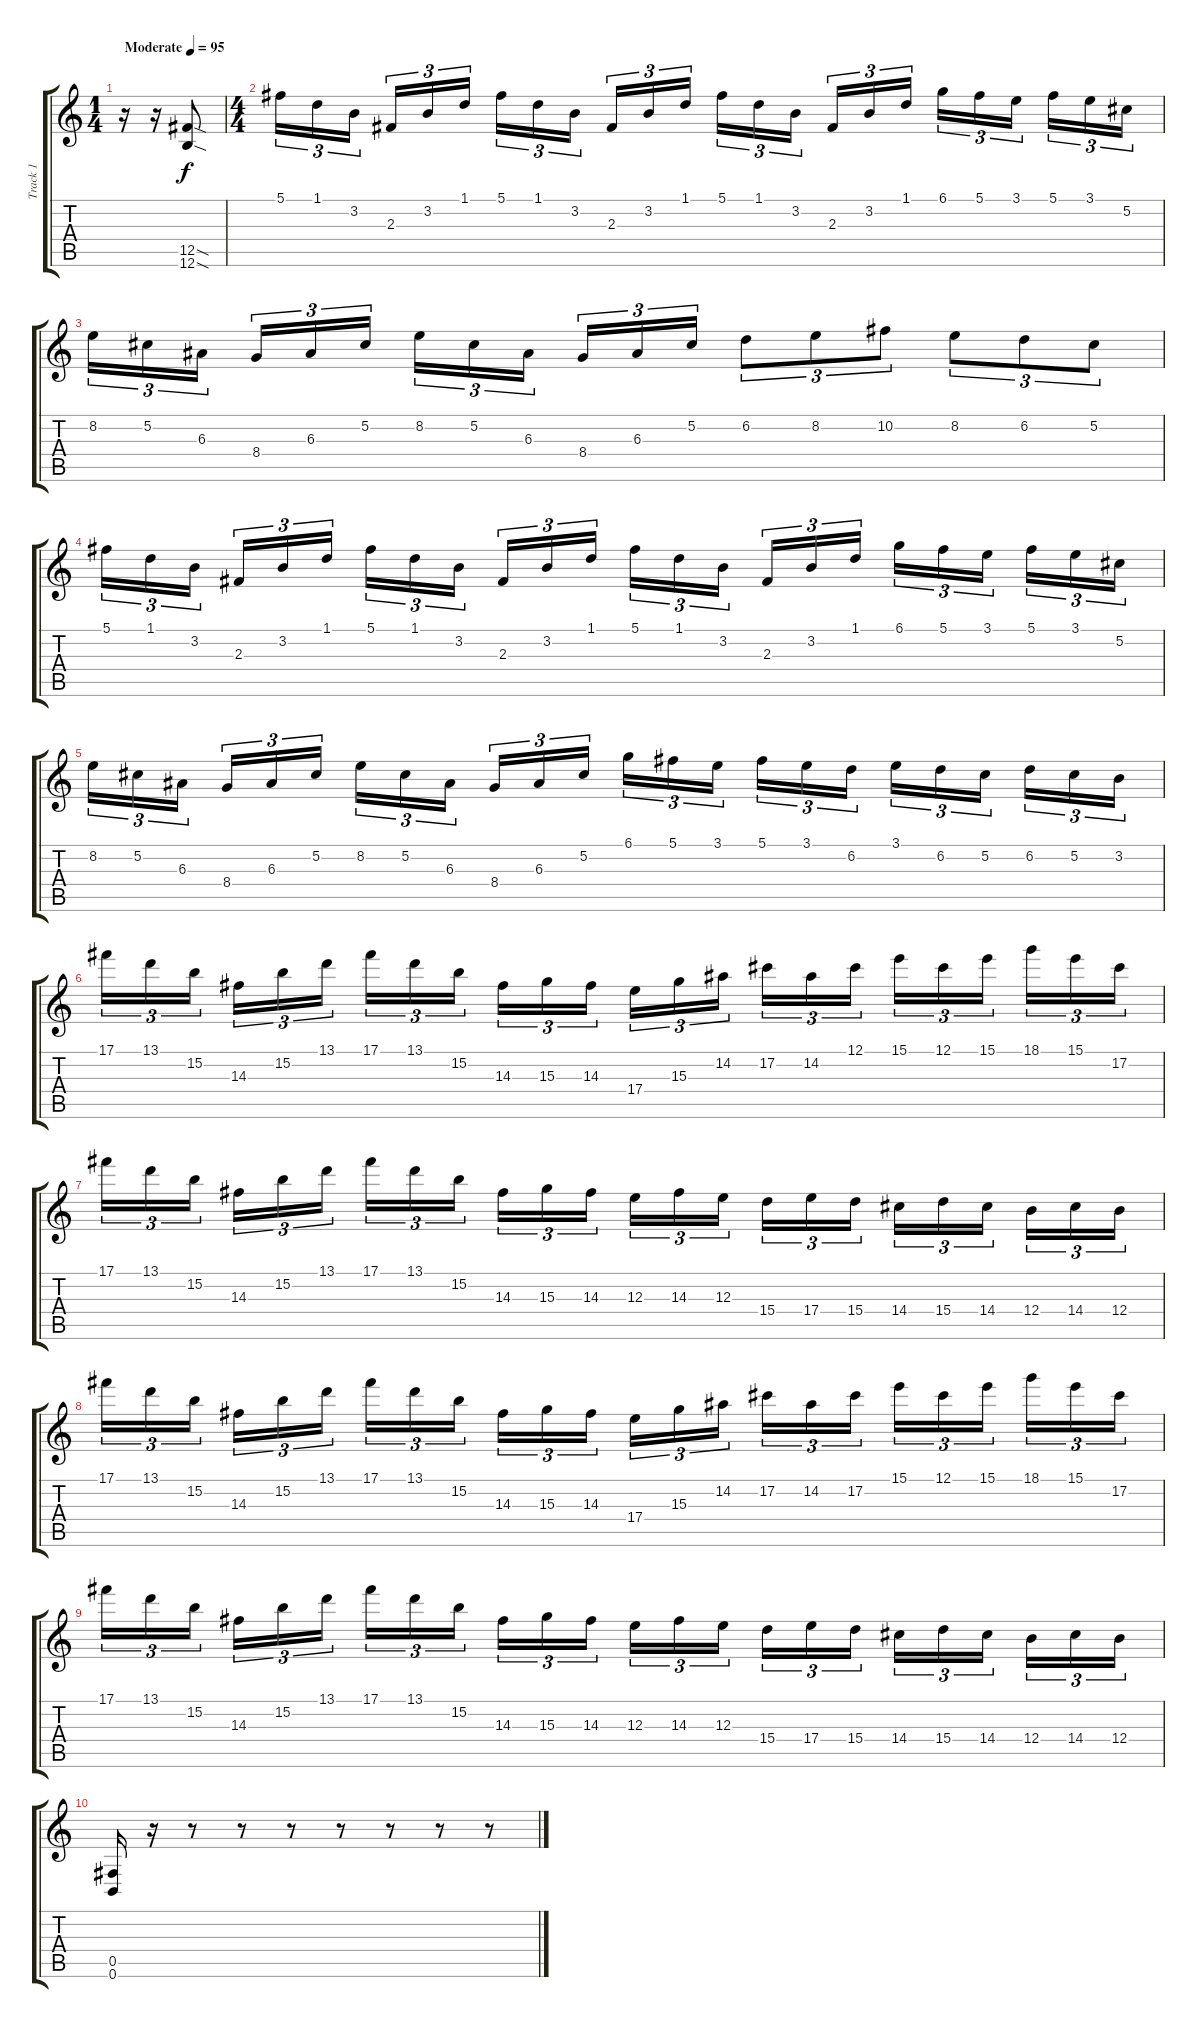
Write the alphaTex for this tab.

\track ("Track 1" "Track 1") {instrument distortionguitar}
\staff {score tabs}
\tuning (Db4 Ab3 E3 B2 Gb2 B1) {hide}
\ts (1 4)
\tempo (95 "Moderate")
\clef g2
\ks c
r.16{dy f instrument distortionguitar} r.16 (12.5{sod} 12.6{sod}).8 |
\ts (4 4)
5.1.16{tu (3 2)} 1.1.16{tu (3 2)} 3.2.16{tu (3 2) beam splitsecondary} 2.3.16{tu (3 2)} 3.2.16{tu (3 2)} 1.1.16{tu (3 2)} 5.1.16{tu (3 2)} 1.1.16{tu (3 2)} 3.2.16{tu (3 2) beam splitsecondary} 2.3.16{tu (3 2)} 3.2.16{tu (3 2)} 1.1.16{tu (3 2)} 5.1.16{tu (3 2)} 1.1.16{tu (3 2)} 3.2.16{tu (3 2) beam splitsecondary} 2.3.16{tu (3 2)} 3.2.16{tu (3 2)} 1.1.16{tu (3 2)} 6.1.16{tu (3 2)} 5.1.16{tu (3 2)} 3.1.16{tu (3 2) beam splitsecondary} 5.1.16{tu (3 2)} 3.1.16{tu (3 2)} 5.2.16{tu (3 2)} |
8.2.16{tu (3 2)} 5.2.16{tu (3 2)} 6.3.16{tu (3 2) beam splitsecondary} 8.4.16{tu (3 2)} 6.3.16{tu (3 2)} 5.2.16{tu (3 2)} 8.2.16{tu (3 2)} 5.2.16{tu (3 2)} 6.3.16{tu (3 2) beam splitsecondary} 8.4.16{tu (3 2)} 6.3.16{tu (3 2)} 5.2.16{tu (3 2)} 6.2.8{tu (3 2)} 8.2.8{tu (3 2)} 10.2.8{tu (3 2)} 8.2.8{tu (3 2)} 6.2.8{tu (3 2)} 5.2.8{tu (3 2)} |
5.1.16{tu (3 2)} 1.1.16{tu (3 2)} 3.2.16{tu (3 2) beam splitsecondary} 2.3.16{tu (3 2)} 3.2.16{tu (3 2)} 1.1.16{tu (3 2)} 5.1.16{tu (3 2)} 1.1.16{tu (3 2)} 3.2.16{tu (3 2) beam splitsecondary} 2.3.16{tu (3 2)} 3.2.16{tu (3 2)} 1.1.16{tu (3 2)} 5.1.16{tu (3 2)} 1.1.16{tu (3 2)} 3.2.16{tu (3 2) beam splitsecondary} 2.3.16{tu (3 2)} 3.2.16{tu (3 2)} 1.1.16{tu (3 2)} 6.1.16{tu (3 2)} 5.1.16{tu (3 2)} 3.1.16{tu (3 2) beam splitsecondary} 5.1.16{tu (3 2)} 3.1.16{tu (3 2)} 5.2.16{tu (3 2)} |
8.2.16{tu (3 2)} 5.2.16{tu (3 2)} 6.3.16{tu (3 2) beam splitsecondary} 8.4.16{tu (3 2)} 6.3.16{tu (3 2)} 5.2.16{tu (3 2)} 8.2.16{tu (3 2)} 5.2.16{tu (3 2)} 6.3.16{tu (3 2) beam splitsecondary} 8.4.16{tu (3 2)} 6.3.16{tu (3 2)} 5.2.16{tu (3 2)} 6.1.16{tu (3 2)} 5.1.16{tu (3 2)} 3.1.16{tu (3 2) beam splitsecondary} 5.1.16{tu (3 2)} 3.1.16{tu (3 2)} 6.2.16{tu (3 2)} 3.1.16{tu (3 2)} 6.2.16{tu (3 2)} 5.2.16{tu (3 2) beam splitsecondary} 6.2.16{tu (3 2)} 5.2.16{tu (3 2)} 3.2.16{tu (3 2)} |
17.1.16{tu (3 2)} 13.1.16{tu (3 2)} 15.2.16{tu (3 2) beam splitsecondary} 14.3.16{tu (3 2)} 15.2.16{tu (3 2)} 13.1.16{tu (3 2)} 17.1.16{tu (3 2)} 13.1.16{tu (3 2)} 15.2.16{tu (3 2) beam splitsecondary} 14.3.16{tu (3 2)} 15.3.16{tu (3 2)} 14.3.16{tu (3 2)} 17.4.16{tu (3 2)} 15.3.16{tu (3 2)} 14.2.16{tu (3 2) beam splitsecondary} 17.2.16{tu (3 2)} 14.2.16{tu (3 2)} 12.1.16{tu (3 2)} 15.1.16{tu (3 2)} 12.1.16{tu (3 2)} 15.1.16{tu (3 2) beam splitsecondary} 18.1.16{tu (3 2)} 15.1.16{tu (3 2)} 17.2.16{tu (3 2)} |
17.1.16{tu (3 2)} 13.1.16{tu (3 2)} 15.2.16{tu (3 2) beam splitsecondary} 14.3.16{tu (3 2)} 15.2.16{tu (3 2)} 13.1.16{tu (3 2)} 17.1.16{tu (3 2)} 13.1.16{tu (3 2)} 15.2.16{tu (3 2) beam splitsecondary} 14.3.16{tu (3 2)} 15.3.16{tu (3 2)} 14.3.16{tu (3 2)} 12.3.16{tu (3 2)} 14.3.16{tu (3 2)} 12.3.16{tu (3 2) beam splitsecondary} 15.4.16{tu (3 2)} 17.4.16{tu (3 2)} 15.4.16{tu (3 2)} 14.4.16{tu (3 2)} 15.4.16{tu (3 2)} 14.4.16{tu (3 2) beam splitsecondary} 12.4.16{tu (3 2)} 14.4.16{tu (3 2)} 12.4.16{tu (3 2)} |
17.1.16{tu (3 2)} 13.1.16{tu (3 2)} 15.2.16{tu (3 2) beam splitsecondary} 14.3.16{tu (3 2)} 15.2.16{tu (3 2)} 13.1.16{tu (3 2)} 17.1.16{tu (3 2)} 13.1.16{tu (3 2)} 15.2.16{tu (3 2) beam splitsecondary} 14.3.16{tu (3 2)} 15.3.16{tu (3 2)} 14.3.16{tu (3 2)} 17.4.16{tu (3 2)} 15.3.16{tu (3 2)} 14.2.16{tu (3 2) beam splitsecondary} 17.2.16{tu (3 2)} 14.2.16{tu (3 2)} 17.2.16{tu (3 2)} 15.1.16{tu (3 2)} 12.1.16{tu (3 2)} 15.1.16{tu (3 2) beam splitsecondary} 18.1.16{tu (3 2)} 15.1.16{tu (3 2)} 17.2.16{tu (3 2)} |
17.1.16{tu (3 2)} 13.1.16{tu (3 2)} 15.2.16{tu (3 2) beam splitsecondary} 14.3.16{tu (3 2)} 15.2.16{tu (3 2)} 13.1.16{tu (3 2)} 17.1.16{tu (3 2)} 13.1.16{tu (3 2)} 15.2.16{tu (3 2) beam splitsecondary} 14.3.16{tu (3 2)} 15.3.16{tu (3 2)} 14.3.16{tu (3 2)} 12.3.16{tu (3 2)} 14.3.16{tu (3 2)} 12.3.16{tu (3 2) beam splitsecondary} 15.4.16{tu (3 2)} 17.4.16{tu (3 2)} 15.4.16{tu (3 2)} 14.4.16{tu (3 2)} 15.4.16{tu (3 2)} 14.4.16{tu (3 2) beam splitsecondary} 12.4.16{tu (3 2)} 14.4.16{tu (3 2)} 12.4.16{tu (3 2)} |
(0.5 0.6).16 r.16 r.8 r.8 r.8 r.8 r.8 r.8 r.8
